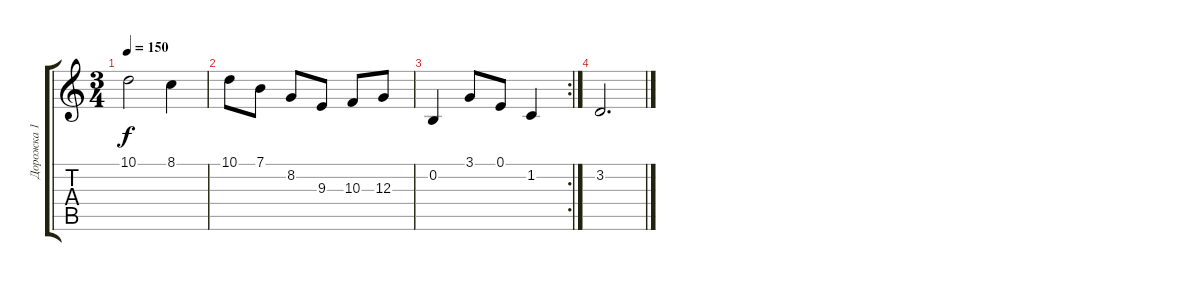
\track ("Дорожка 1" "Дорожка 1") {instrument acousticgrandpiano}
\staff {score tabs}
\tuning (E4 B3 G3 D3 A2 E2) {hide}
\ts (3 4)
\tempo 150
\clef g2
\ks c
10.1.2{dy f} 8.1.4 |
10.1.8 7.1.8 8.2.8 9.3.8 10.3.8 12.3.8 |
\rc 2
0.2.4 3.1.8 0.1.8 1.2.4 |
3.2.2{d}
